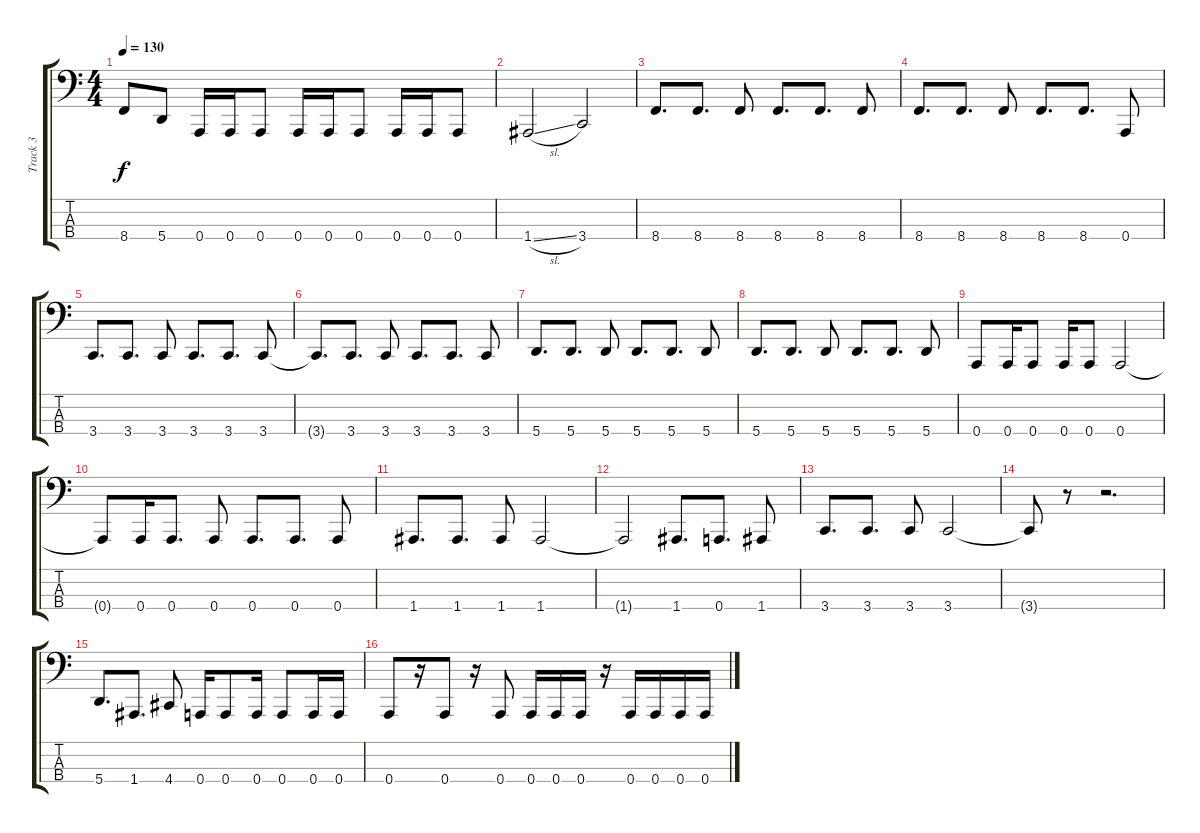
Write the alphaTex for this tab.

\track ("Track 3" "Track 3") {instrument electricbasspick}
\staff {score tabs}
\tuning (D2 A1 E1 A0) {hide}
\ts (4 4)
\tempo 130
\clef f4
\ks c
8.4.8{dy f} 5.4.8 0.4.16 0.4.16 0.4.8 0.4.16 0.4.16 0.4.8 0.4.16 0.4.16 0.4.8 |
1.4{sl}.2 3.4.2 |
8.4.8{d} 8.4.8{d} 8.4.8 8.4.8{d} 8.4.8{d} 8.4.8 |
8.4.8{d} 8.4.8{d} 8.4.8 8.4.8{d} 8.4.8{d} 0.4.8 |
3.4.8{d} 3.4.8{d} 3.4.8 3.4.8{d} 3.4.8{d} 3.4.8 |
3.4{t}.8{d} 3.4.8{d} 3.4.8 3.4.8{d} 3.4.8{d} 3.4.8 |
5.4.8{d} 5.4.8{d} 5.4.8 5.4.8{d} 5.4.8{d} 5.4.8 |
5.4.8{d} 5.4.8{d} 5.4.8 5.4.8{d} 5.4.8{d} 5.4.8 |
0.4.8 0.4.16 0.4.8 0.4.16 0.4.8 0.4.2 |
0.4{t}.8 0.4.16 0.4.8{d} 0.4.8 0.4.8{d} 0.4.8{d} 0.4.8 |
1.4.8{d} 1.4.8{d} 1.4.8 1.4.2 |
1.4{t}.2 1.4.8{d} 0.4.8{d} 1.4.8 |
3.4.8{d} 3.4.8{d} 3.4.8 3.4.2 |
3.4{t}.8 r.8 r.2{d} |
5.4.8{d} 1.4.8{d} 4.4.8 0.4.16 0.4.8 0.4.16 0.4.8 0.4.16 0.4.16 |
0.4.8 r.16 0.4.8 r.16 0.4.8 0.4.16 0.4.16 0.4.16 r.16 0.4.16 0.4.16 0.4.16 0.4.16
